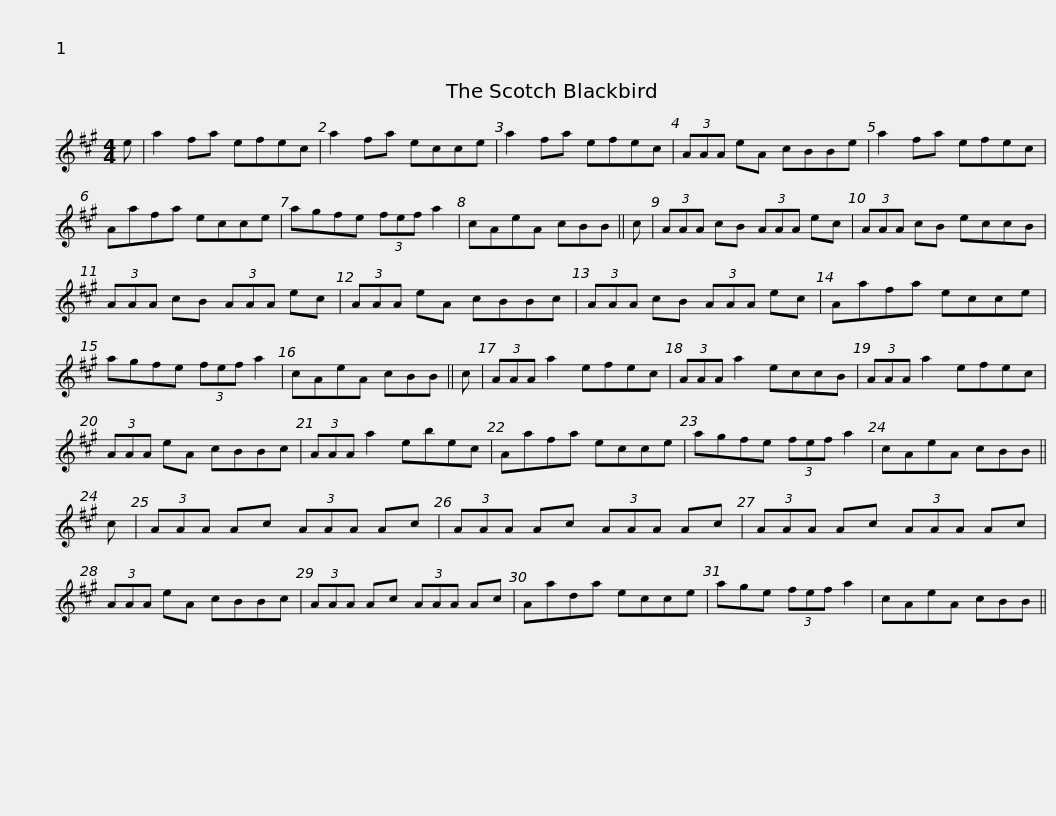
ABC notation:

X:1
L:1/8
M:4/4
I:linebreak $
K:A
V:1 treble
V:1
 e | a2 fa efec | a2 fa ecce | a2 fa efec | (3AAA eA cBBe | %5
 a2 fa efec |$ Aafa ecce | agfe (3fef a2 | cAeA cBB || c | %10
 (3AAA cB (3AAA ec | (3AAA cB eccB |$ (3AAA cB (3AAA ec | (3AAA eA cBBc | (3AAA cB (3AAA ec | %15
 Aafa ecce | agfe (3fef a2 |$ cAeA cBB || c | (3AAA a2 efec | %20
 (3AAA a2 eccB | (3AAA a2 efec | (3AAA eA cBBc |$ (3AAA a2 ebec | Aafa ecce | %25
 agfe (3fef a2 | cAeA cBB || c | (3AAA Ac (3AAA Ac |$ (3AAA Ac (3AAA Ac | %30
 (3AAA Ac (3AAA Ac | (3AAA eA cBBc | (3AAA Ac (3AAA Ac | Aada ecce |$ age (3fef a2 | %35
 cAeA cBB || %36
